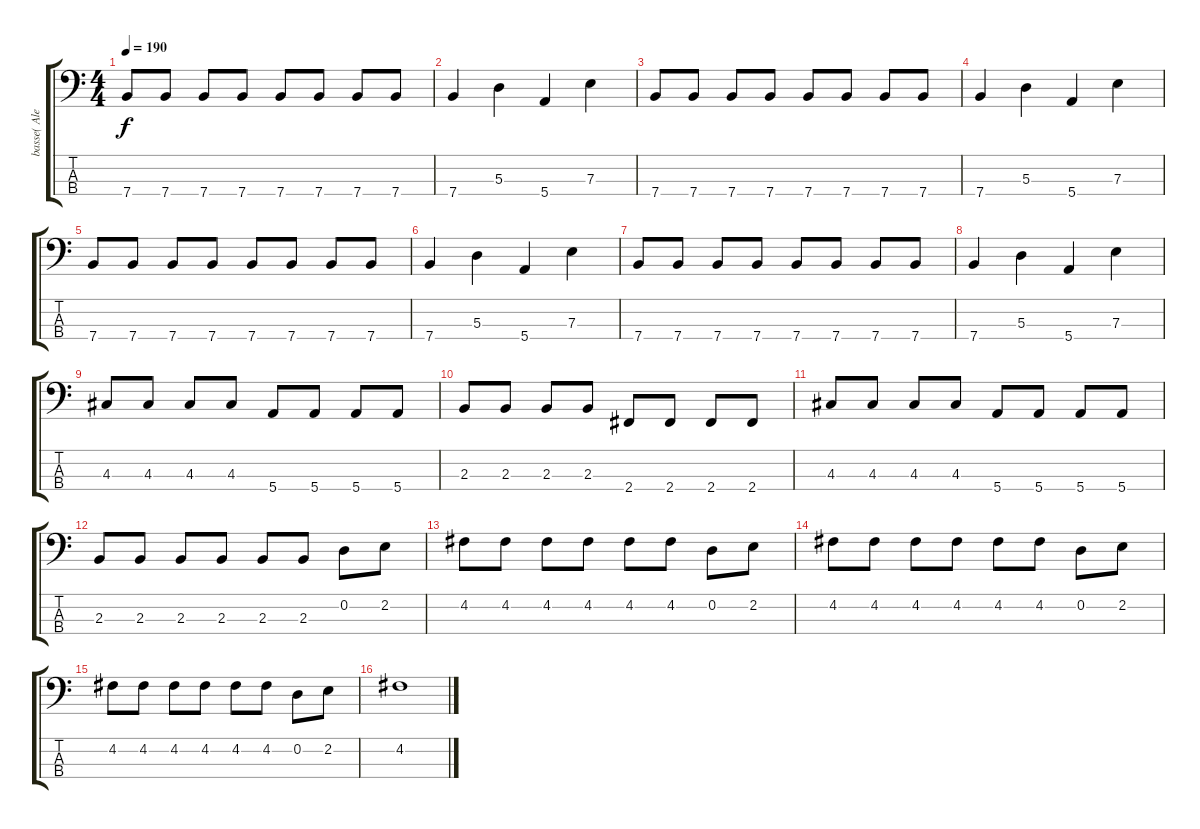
\track ("basse( Alex )" "basse( Ale") {instrument electricbasspick}
\staff {score tabs}
\tuning (G2 D2 A1 E1) {hide}
\ts (4 4)
\tempo 190
\clef f4
\ks c
7.4.8{dy f} 7.4.8 7.4.8 7.4.8 7.4.8 7.4.8 7.4.8 7.4.8 |
7.4.4 5.3.4 5.4.4 7.3.4 |
7.4.8 7.4.8 7.4.8 7.4.8 7.4.8 7.4.8 7.4.8 7.4.8 |
7.4.4 5.3.4 5.4.4 7.3.4 |
7.4.8 7.4.8 7.4.8 7.4.8 7.4.8 7.4.8 7.4.8 7.4.8 |
7.4.4 5.3.4 5.4.4 7.3.4 |
7.4.8 7.4.8 7.4.8 7.4.8 7.4.8 7.4.8 7.4.8 7.4.8 |
7.4.4 5.3.4 5.4.4 7.3.4 |
4.3.8 4.3.8 4.3.8 4.3.8 5.4.8 5.4.8 5.4.8 5.4.8 |
2.3.8 2.3.8 2.3.8 2.3.8 2.4.8 2.4.8 2.4.8 2.4.8 |
4.3.8 4.3.8 4.3.8 4.3.8 5.4.8 5.4.8 5.4.8 5.4.8 |
2.3.8 2.3.8 2.3.8 2.3.8 2.3.8 2.3.8 0.2.8 2.2.8 |
4.2.8 4.2.8 4.2.8 4.2.8 4.2.8 4.2.8 0.2.8 2.2.8 |
4.2.8 4.2.8 4.2.8 4.2.8 4.2.8 4.2.8 0.2.8 2.2.8 |
4.2.8 4.2.8 4.2.8 4.2.8 4.2.8 4.2.8 0.2.8 2.2.8 |
4.2.1
